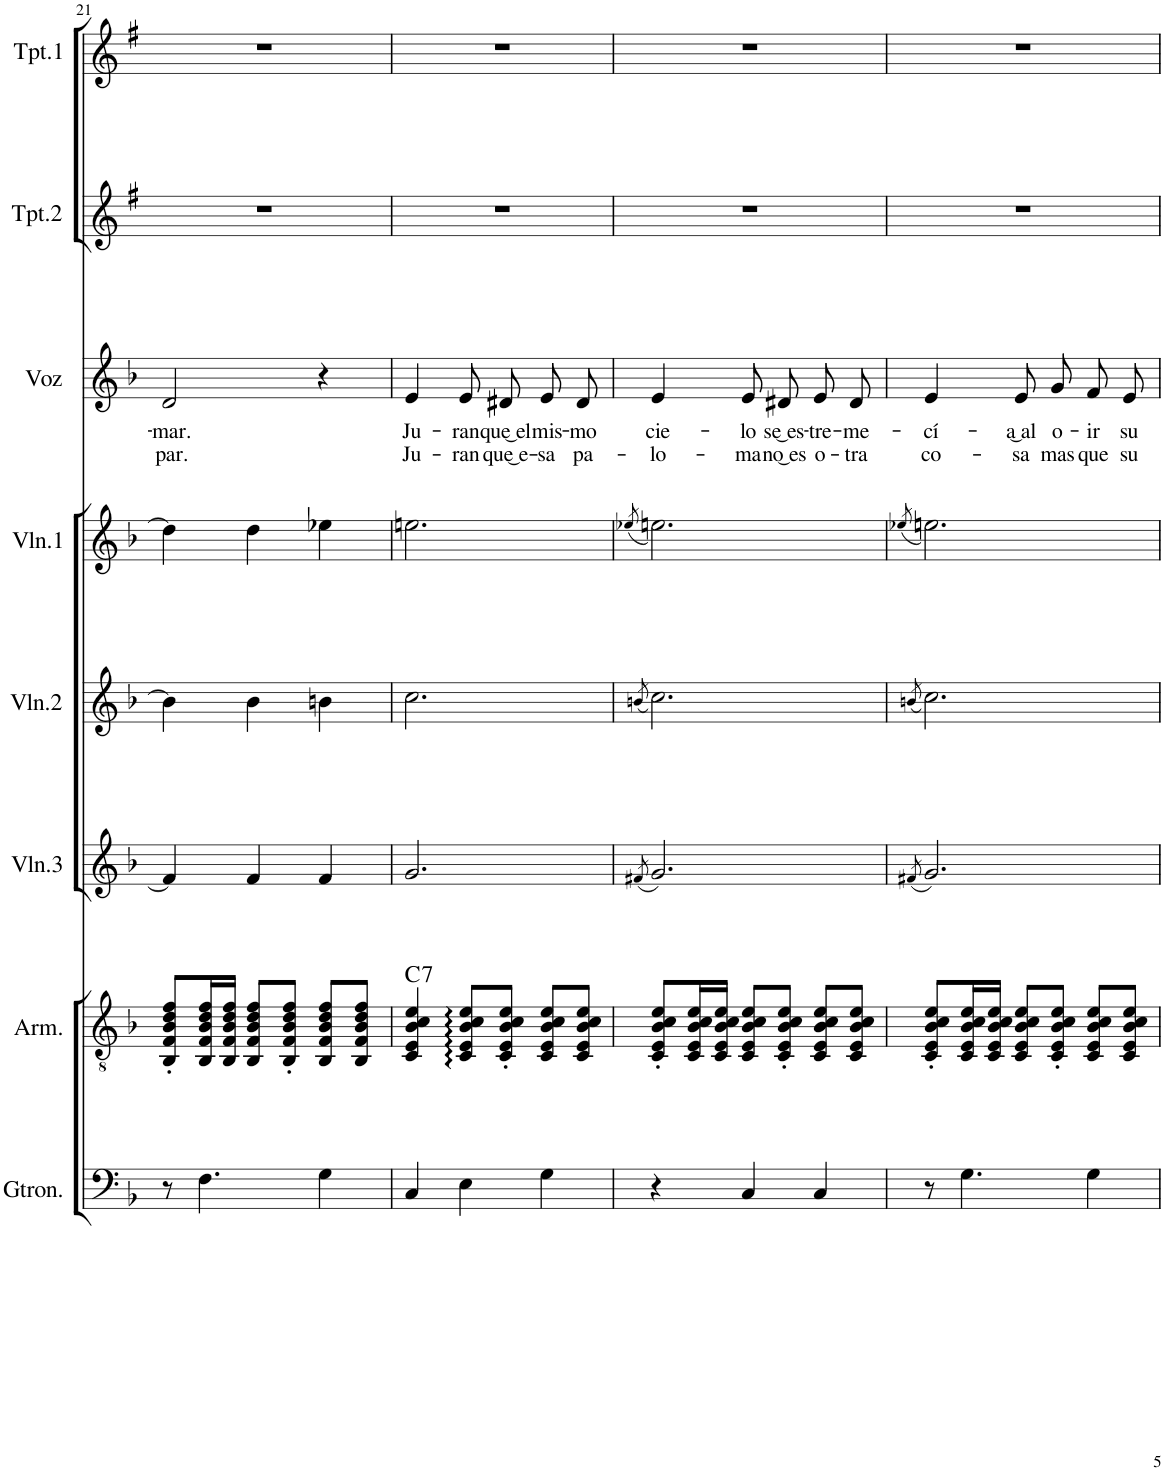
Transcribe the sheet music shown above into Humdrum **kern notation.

**kern	**kern	**harte	**kern	**kern	**kern	**kern	**text	**text	**kern	**kern
*part8	*part7	*part7	*part6	*part5	*part4	*part3	*part3	*part3	*part2	*part1
*staff8	*staff7	*	*staff6	*staff5	*staff4	*staff3	*staff3	*staff3	*staff2	*staff1
*I"Guitarrón	*I"Armonia	*	*I"Violin 3	*I"Violin 2	*I"Violin 1	*I"Voz	*	*	*I"Trompeta 2	*I"Trompeta 1
*	*I'Arm.	*	*I'Vln.3	*I'Vln.2	*I'Vln.1	*I'Voz	*	*	*I'Tpt.2	*I'Tpt.1
!!LO:PB:g=z
*clefF4	*clefGv2	*	*clefG2	*clefG2	*clefG2	*clefG2	*	*	*clefG2	*clefG2
*Trd7c12	*	*	*	*	*	*	*	*	*Trd1c2	*Trd1c2
*k[b-]	*k[b-]	*	*k[b-]	*k[b-]	*k[b-]	*k[b-]	*	*	*k[f#]	*k[f#]
*M3/4	*M3/4	*	*M3/4	*M3/4	*M3/4	*M3/4	*	*	*M3/4	*M3/4
=21	=21	=21	=21	=21	=21	=21	=21	=21	=21	=21
!	!	!	!	!	!	!	!LO:LY:b	!LO:LY:b	!	!
8r	8BB-/' 8F/' 8B-/' 8d/' 8f/'L	.	4f/]	4b-\]	4dd\]	2d/	-mar.	par.	2.r	2.r
4.F\	16BB-/ 16F/ 16B-/ 16d/ 16f/L	.	.	.	.	.	.	.	.	.
.	16BB-/ 16F/ 16B-/ 16d/ 16f/JJ	.	.	.	.	.	.	.	.	.
.	8BB-/ 8F/ 8B-/ 8d/ 8f/L	.	4f/	4b-\	4dd\	.	.	.	.	.
.	8BB-/' 8F/' 8B-/' 8d/' 8f/'J	.	.	.	.	.	.	.	.	.
4G\	8BB-/ 8F/ 8B-/ 8d/ 8f/L	.	4f/	4bn\	4ee-X\	4r	.	.	.	.
.	8BB-/ 8F/ 8B-/ 8d/ 8f/J	.	.	.	.	.	.	.	.	.
=22	=22	=22	=22	=22	=22	=22	=22	=22	=22	=22
!	!	!LO:H:kt=7	!	!	!	!	!LO:LY:b	!LO:LY:b	!	!
4C/	4C/ 4E/ 4B-/ 4c/ 4e/	C:7	2.g/	2.cc\	2.een\	4e/	Ju-	Ju-	2.r	2.r
!	!	!	!	!	!	!	!LO:LY:b	!LO:LY:b	!	!
4E\	8C/ 8E/ 8B-/ 8c/ 8e/L	.	.	.	.	8e/L	-ran	-ran	.	.
!	!	!	!	!	!	!	!LO:LY:b	!LO:LY:b	!	!
.	8C/' 8E/' 8B-/' 8c/' 8e/'J	.	.	.	.	8d#X/J	que͜ el	que͜ e-	.	.
!	!	!	!	!	!	!	!LO:LY:b	!LO:LY:b	!	!
4G\	8C/ 8E/ 8B-/ 8c/ 8e/L	.	.	.	.	8e/L	mis-	-sa	.	.
!	!	!	!	!	!	!	!LO:LY:b	!LO:LY:b	!	!
.	8C/ 8E/ 8B-/ 8c/ 8e/J	.	.	.	.	8d#/J	-mo	pa-	.	.
=23	=23	=23	=23	=23	=23	=23	=23	=23	=23	=23
.	.	.	(8qf#X/	(8qbn/	(8qee-X/	.	.	.	.	.
!	!	!	!	!	!	!	!LO:LY:b	!LO:LY:b	!	!
4r	8C/' 8E/' 8B-/' 8c/' 8e/'L	.	2.g/)	2.cc\)	2.een\)	4e/	cie-	-lo-	2.r	2.r
.	16C/ 16E/ 16B-/ 16c/ 16e/L	.	.	.	.	.	.	.	.	.
.	16C/ 16E/ 16B-/ 16c/ 16e/JJ	.	.	.	.	.	.	.	.	.
!	!	!	!	!	!	!	!LO:LY:b	!LO:LY:b	!	!
4C/	8C/ 8E/ 8B-/ 8c/ 8e/L	.	.	.	.	8e/L	-lo	-ma	.	.
!	!	!	!	!	!	!	!LO:LY:b	!LO:LY:b	!	!
.	8C/' 8E/' 8B-/' 8c/' 8e/'J	.	.	.	.	8d#X/J	se͜ es-	no͜ es	.	.
!	!	!	!	!	!	!	!LO:LY:b	!LO:LY:b	!	!
4C/	8C/ 8E/ 8B-/ 8c/ 8e/L	.	.	.	.	8e/L	-tre-	o-	.	.
!	!	!	!	!	!	!	!LO:LY:b	!LO:LY:b	!	!
.	8C/ 8E/ 8B-/ 8c/ 8e/J	.	.	.	.	8d#/J	-me-	-tra	.	.
=24	=24	=24	=24	=24	=24	=24	=24	=24	=24	=24
.	.	.	(8qf#X/	(8qbn/	(8qee-X/	.	.	.	.	.
!	!	!	!	!	!	!	!LO:LY:b	!LO:LY:b	!	!
8r	8C/' 8E/' 8B-/' 8c/' 8e/'L	.	2.g/)	2.cc\)	2.een\)	4e/	-cí-	co-	2.r	2.r
4.G\	16C/ 16E/ 16B-/ 16c/ 16e/L	.	.	.	.	.	.	.	.	.
.	16C/ 16E/ 16B-/ 16c/ 16e/JJ	.	.	.	.	.	.	.	.	.
!	!	!	!	!	!	!	!LO:LY:b	!LO:LY:b	!	!
.	8C/ 8E/ 8B-/ 8c/ 8e/L	.	.	.	.	8e/L	-a͜ al	-sa	.	.
!	!	!	!	!	!	!	!LO:LY:b	!LO:LY:b	!	!
.	8C/' 8E/' 8B-/' 8c/' 8e/'J	.	.	.	.	8g/J	o-	mas	.	.
!	!	!	!	!	!	!	!LO:LY:b	!LO:LY:b	!	!
4G\	8C/ 8E/ 8B-/ 8c/ 8e/L	.	.	.	.	8f/L	-ir	que	.	.
!	!	!	!	!	!	!	!LO:LY:b	!LO:LY:b	!	!
.	8C/ 8E/ 8B-/ 8c/ 8e/J	.	.	.	.	8e/J	su	su	.	.
=	=	=	=	=	=	=	=	=	=	=
*-	*-	*-	*-	*-	*-	*-	*-	*-	*-	*-
